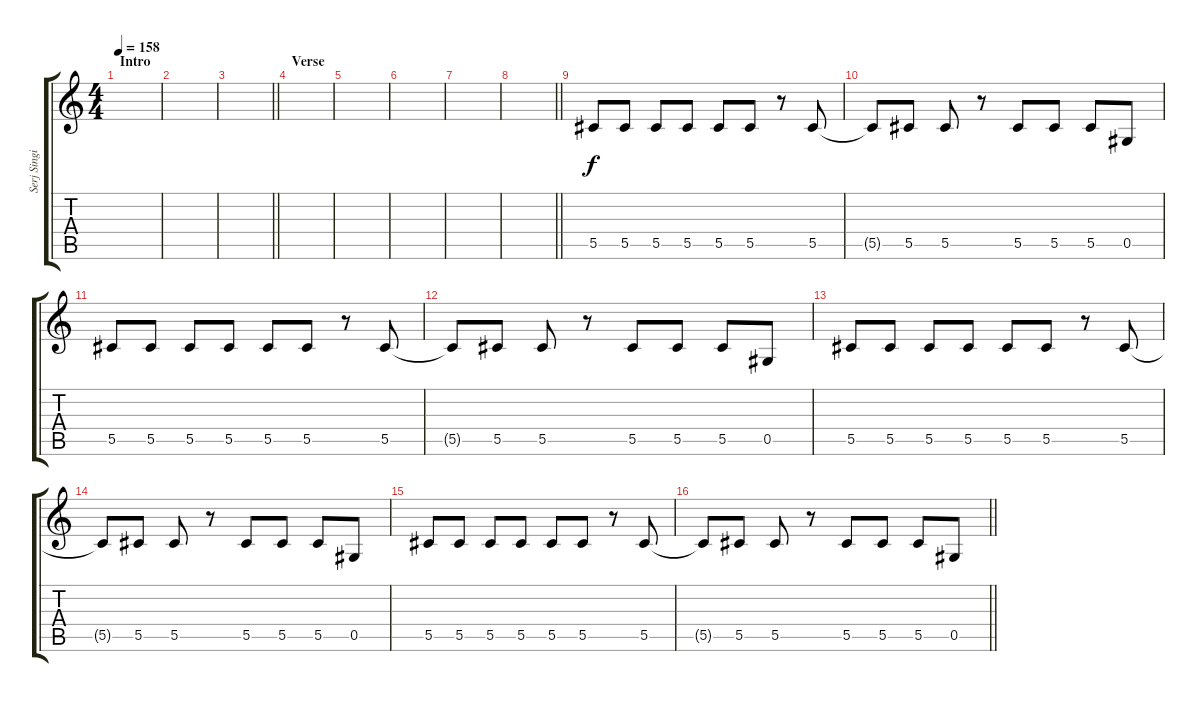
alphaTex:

\track ("Serj Singing" "Serj Singi") {instrument contrabass}
\staff {score tabs}
\tuning (Eb4 Bb3 Gb3 Db3 Ab2 Db2) {hide}
\ts (4 4)
\section ("" "Intro")
\tempo 158
\clef g2
\ks c
|
|
\barLineRight lightlight
|
\section ("" "Verse")
|
|
|
|
\barLineRight lightlight
|
5.5.8 5.5.8 5.5.8 5.5.8 5.5.8 5.5.8 r.8 5.5.8 |
5.5{t}.8 5.5.8 5.5.8 r.8 5.5.8 5.5.8 5.5.8 0.5.8 |
5.5.8 5.5.8 5.5.8 5.5.8 5.5.8 5.5.8 r.8 5.5.8 |
5.5{t}.8 5.5.8 5.5.8 r.8 5.5.8 5.5.8 5.5.8 0.5.8 |
5.5.8 5.5.8 5.5.8 5.5.8 5.5.8 5.5.8 r.8 5.5.8 |
5.5{t}.8 5.5.8 5.5.8 r.8 5.5.8 5.5.8 5.5.8 0.5.8 |
5.5.8 5.5.8 5.5.8 5.5.8 5.5.8 5.5.8 r.8 5.5.8 |
\barLineRight lightlight
5.5{t}.8 5.5.8 5.5.8 r.8 5.5.8 5.5.8 5.5.8 0.5.8
